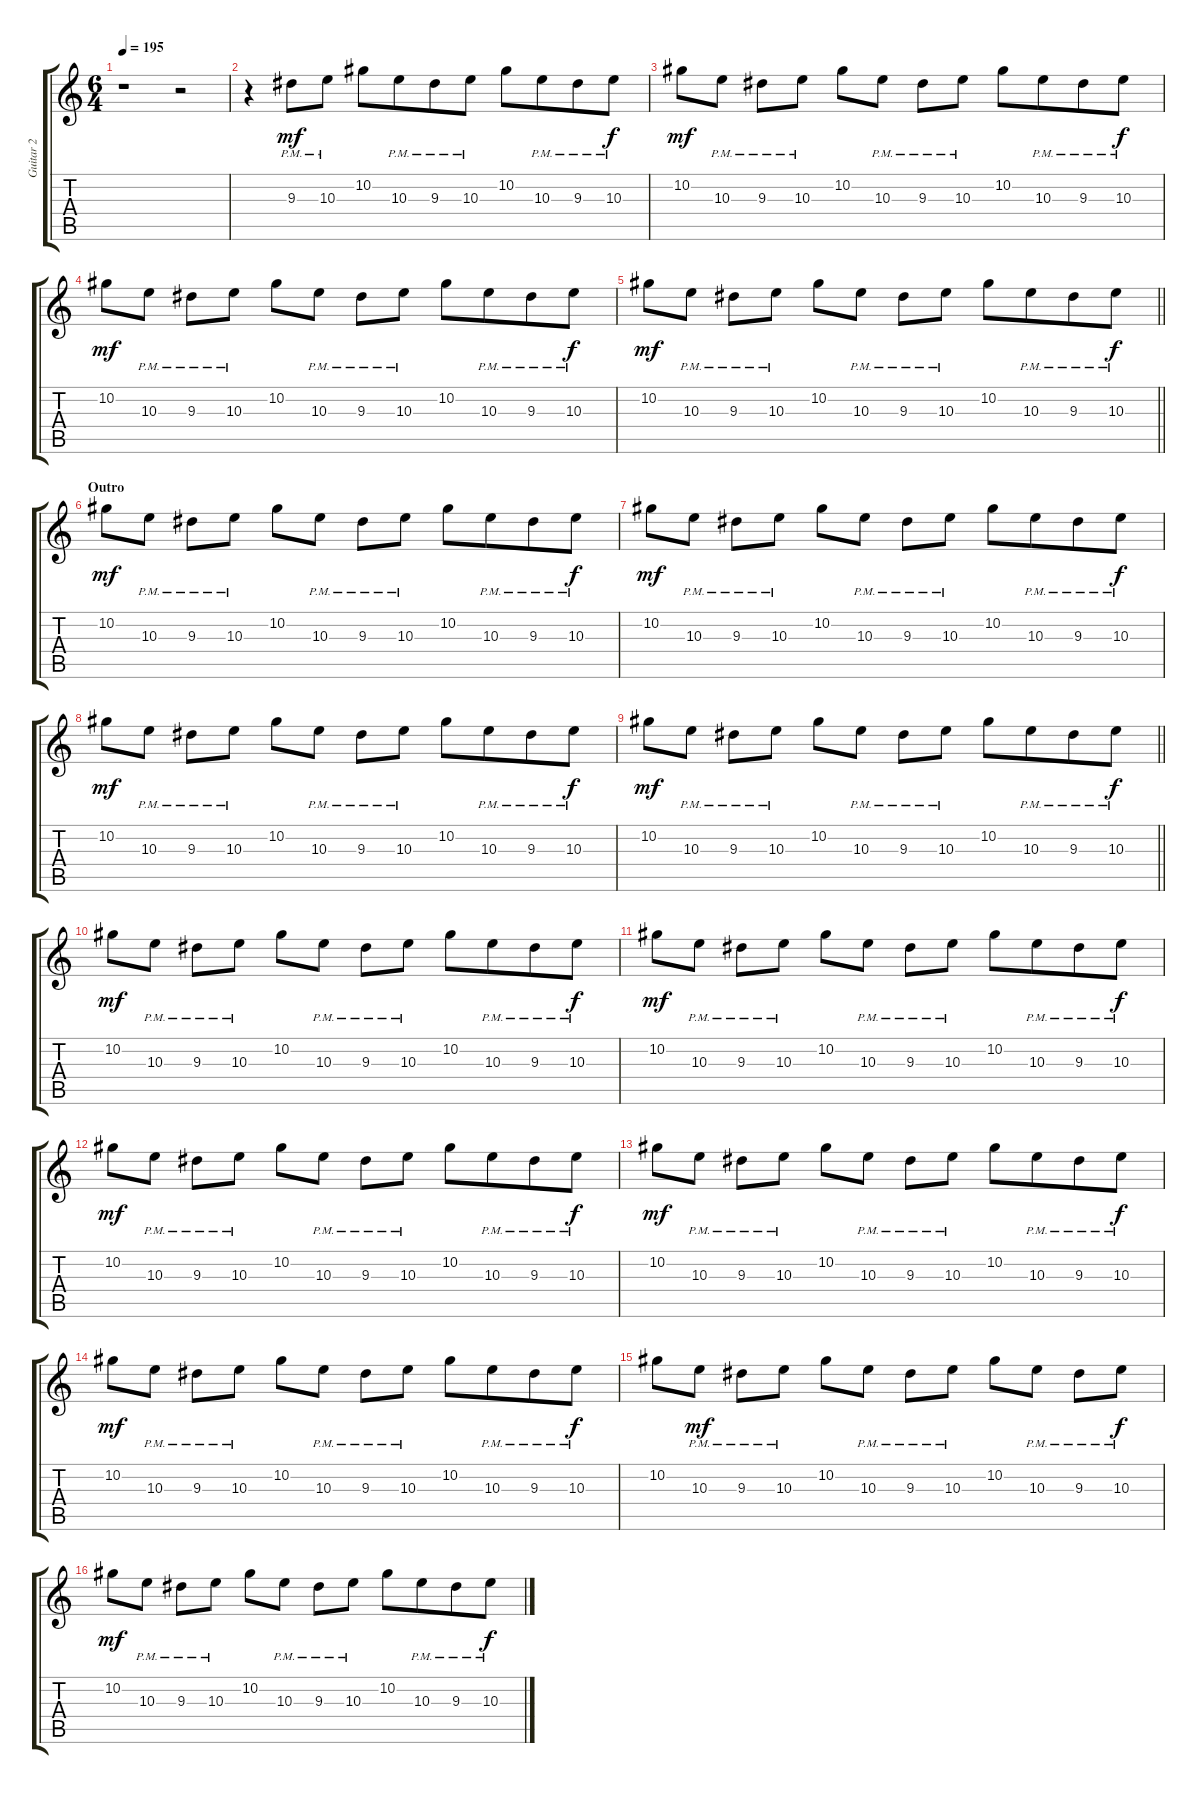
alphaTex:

\track ("Guitar 2" "Guitar 2") {instrument overdrivenguitar bank 255}
\staff {score tabs}
\tuning (Eb4 Bb3 Gb3 Db3 Ab2 Db2) {hide}
\ts (6 4)
\tempo 195
\clef g2
\ks c
r.1{dy f beam merge} r.2 |
r.4 9.3{pm}.8{dy mf} 10.3{pm}.8 10.2.8 10.3{pm}.8{beam merge} 9.3{pm}.8{beam merge} 10.3{pm}.8 10.2.8 10.3{pm}.8{beam merge} 9.3{pm}.8 10.3{pm}.8{dy f} |
10.2.8{dy mf} 10.3{pm}.8 9.3{pm}.8 10.3{pm}.8 10.2.8 10.3{pm}.8 9.3{pm}.8 10.3{pm}.8 10.2.8 10.3{pm}.8{beam merge} 9.3{pm}.8 10.3{pm}.8{dy f} |
10.2.8{dy mf} 10.3{pm}.8 9.3{pm}.8 10.3{pm}.8 10.2.8 10.3{pm}.8 9.3{pm}.8 10.3{pm}.8 10.2.8 10.3{pm}.8{beam merge} 9.3{pm}.8 10.3{pm}.8{dy f} |
\barLineRight lightlight
10.2.8{dy mf} 10.3{pm}.8 9.3{pm}.8 10.3{pm}.8 10.2.8 10.3{pm}.8 9.3{pm}.8 10.3{pm}.8 10.2.8 10.3{pm}.8{beam merge} 9.3{pm}.8 10.3{pm}.8{dy f} |
\section ("" "Outro")
10.2.8{dy mf} 10.3{pm}.8 9.3{pm}.8 10.3{pm}.8 10.2.8 10.3{pm}.8 9.3{pm}.8 10.3{pm}.8 10.2.8 10.3{pm}.8{beam merge} 9.3{pm}.8 10.3{pm}.8{dy f} |
10.2.8{dy mf} 10.3{pm}.8 9.3{pm}.8 10.3{pm}.8 10.2.8 10.3{pm}.8 9.3{pm}.8 10.3{pm}.8 10.2.8 10.3{pm}.8{beam merge} 9.3{pm}.8 10.3{pm}.8{dy f} |
10.2.8{dy mf} 10.3{pm}.8 9.3{pm}.8 10.3{pm}.8 10.2.8 10.3{pm}.8 9.3{pm}.8 10.3{pm}.8 10.2.8 10.3{pm}.8{beam merge} 9.3{pm}.8 10.3{pm}.8{dy f} |
\barLineRight lightlight
10.2.8{dy mf} 10.3{pm}.8 9.3{pm}.8 10.3{pm}.8 10.2.8 10.3{pm}.8 9.3{pm}.8 10.3{pm}.8 10.2.8 10.3{pm}.8{beam merge} 9.3{pm}.8 10.3{pm}.8{dy f} |
10.2.8{dy mf} 10.3{pm}.8 9.3{pm}.8 10.3{pm}.8 10.2.8 10.3{pm}.8 9.3{pm}.8 10.3{pm}.8 10.2.8 10.3{pm}.8{beam merge} 9.3{pm}.8 10.3{pm}.8{dy f} |
10.2.8{dy mf} 10.3{pm}.8 9.3{pm}.8 10.3{pm}.8 10.2.8 10.3{pm}.8 9.3{pm}.8 10.3{pm}.8 10.2.8 10.3{pm}.8{beam merge} 9.3{pm}.8 10.3{pm}.8{dy f} |
10.2.8{dy mf} 10.3{pm}.8 9.3{pm}.8 10.3{pm}.8 10.2.8 10.3{pm}.8 9.3{pm}.8 10.3{pm}.8 10.2.8 10.3{pm}.8{beam merge} 9.3{pm}.8 10.3{pm}.8{dy f} |
10.2.8{dy mf} 10.3{pm}.8 9.3{pm}.8 10.3{pm}.8 10.2.8 10.3{pm}.8 9.3{pm}.8 10.3{pm}.8 10.2.8 10.3{pm}.8{beam merge} 9.3{pm}.8 10.3{pm}.8{dy f} |
10.2.8{dy mf} 10.3{pm}.8 9.3{pm}.8 10.3{pm}.8 10.2.8 10.3{pm}.8 9.3{pm}.8 10.3{pm}.8 10.2.8 10.3{pm}.8{beam merge} 9.3{pm}.8 10.3{pm}.8{dy f} |
10.2.8{volume 13} 10.3{pm}.8{dy mf} 9.3{pm}.8 10.3{pm}.8 10.2.8 10.3{pm}.8 9.3{pm}.8 10.3{pm}.8 10.2.8 10.3{pm}.8 9.3{pm}.8{beam merge} 10.3{pm}.8{dy f} |
10.2.8{dy mf} 10.3{pm}.8 9.3{pm}.8 10.3{pm}.8 10.2.8 10.3{pm}.8 9.3{pm}.8 10.3{pm}.8 10.2.8 10.3{pm}.8{beam merge} 9.3{pm}.8 10.3{pm}.8{dy f}
